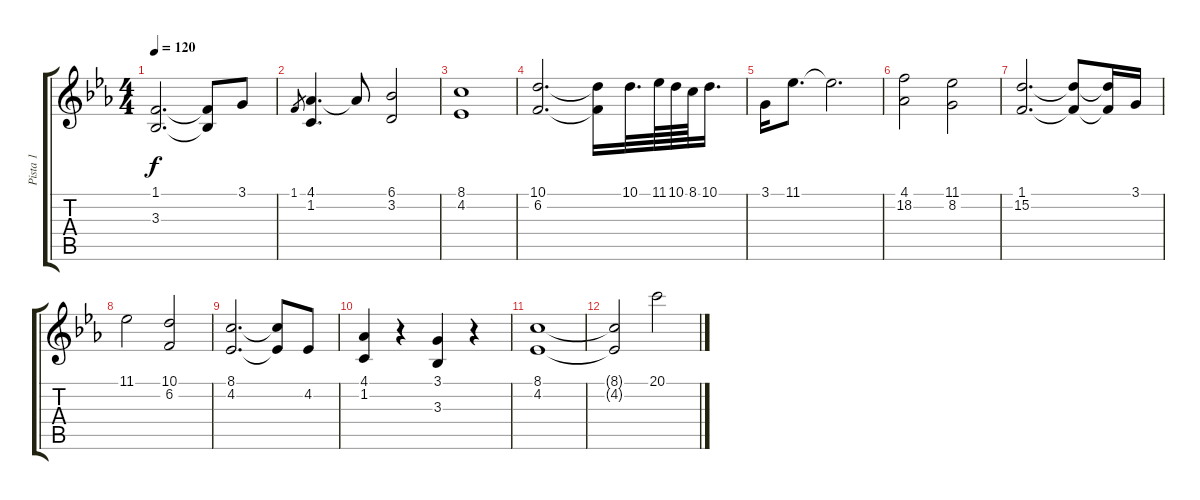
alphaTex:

\track ("Pista 1" "Pista 1") {instrument brightacousticpiano}
\staff {score tabs}
\tuning (E4 B3 G3 D3 A2 E2) {hide}
\ts (4 4)
\tempo 120
\clef g2
\ks eb
(1.1 3.3).2{d dy f} (1.1{t} 3.3{t}).8 3.1.8 |
1.1.8{gr} (4.1 1.2).4{d} 4.1{t}.8 (6.1 3.2).2 |
(8.1 4.2).1 |
(10.1 6.2).2{d} (10.1{t} 6.2{t}).16 10.1.32{d} 11.1.64 10.1.64 8.1.64 10.1.16{d} |
3.1.16 11.1.8{d} 11.1{t}.2{d} |
(4.1 18.2).2 (11.1 8.2).2 |
(1.1 15.2).2{d} (1.1{t} 15.2{t}).8 (1.1{t} 15.2{t}).16 3.1.16 |
11.1.2 (10.1 6.2).2 |
(8.1 4.2).2{d} (8.1{t} 4.2{t}).8 4.2.8 |
(4.1 1.2).4 r.4 (3.1 3.3).4 r.4 |
(8.1 4.2).1 |
(8.1{t} 4.2{t}).2 20.1.2
